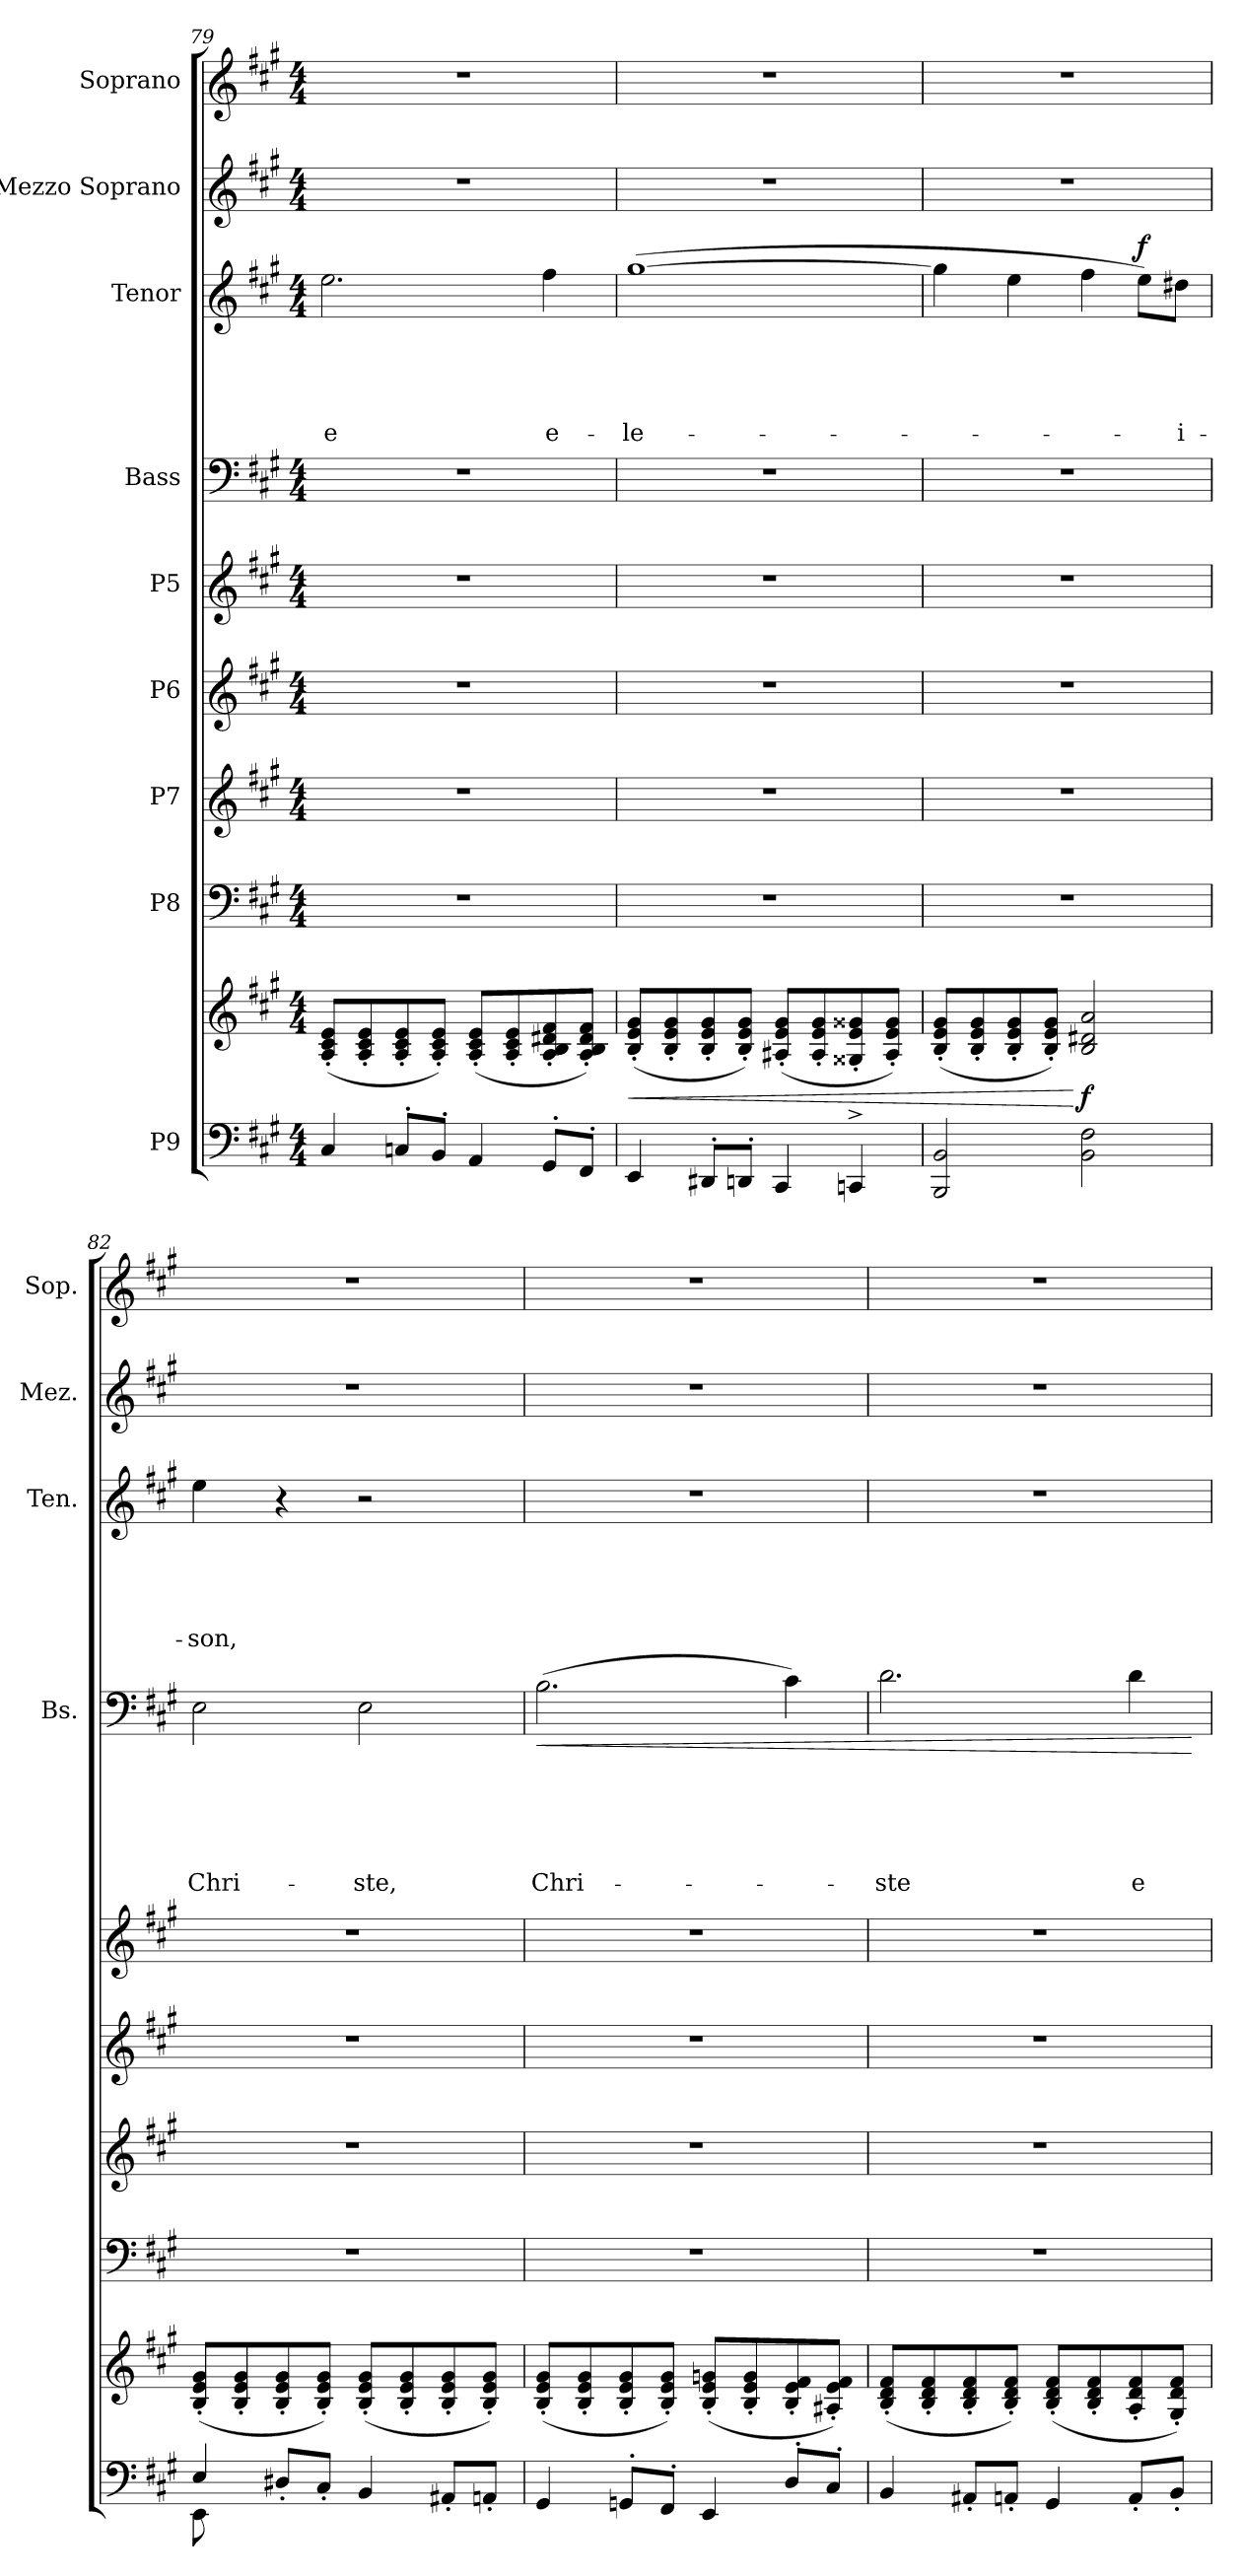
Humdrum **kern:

**kern	**kern	**dynam	**kern	**kern	**kern	**kern	**kern	**text	**text	**text	**text	**text	**text	**dynam	**kern	**text	**text	**text	**text	**text	**dynam	**kern	**kern
*part9	*part9	*part9	*part8	*part7	*part6	*part5	*part4	*part4	*part4	*part4	*part4	*part4	*part4	*part4	*part3	*part3	*part3	*part3	*part3	*part3	*part3	*part2	*part1
*staff10	*staff9	*staff9/10	*staff8	*staff7	*staff6	*staff5	*staff4	*staff4	*staff4	*staff4	*staff4	*staff4	*staff4	*staff4	*staff3	*staff3	*staff3	*staff3	*staff3	*staff3	*staff3	*staff2	*staff1
*I"P9	*	*	*I"P8	*I"P7	*I"P6	*I"P5	*I"Bass	*	*	*	*	*	*	*	*I"Tenor	*	*	*	*	*	*	*I"Mezzo Soprano	*I"Soprano
*	*	*	*	*	*	*	*I'Bs.	*	*	*	*	*	*	*	*I'Ten.	*	*	*	*	*	*	*I'Mez.	*I'Sop.
*clefF4	*clefG2	*	*clefF4	*clefG2	*clefG2	*clefG2	*clefF4	*	*	*	*	*	*	*	*clefG2	*	*	*	*	*	*	*clefG2	*clefG2
*	*	*	*	*ITrd7c12	*	*	*	*	*	*	*	*	*	*	*ITrd7c12	*	*	*	*	*	*	*	*
*k[f#c#g#]	*k[f#c#g#]	*	*k[f#c#g#]	*k[f#c#g#]	*k[f#c#g#]	*k[f#c#g#]	*k[f#c#g#]	*	*	*	*	*	*	*	*k[f#c#g#]	*	*	*	*	*	*	*k[f#c#g#]	*k[f#c#g#]
*A:	*A:	*	*A:	*A:	*A:	*A:	*A:	*	*	*	*	*	*	*	*A:	*	*	*	*	*	*	*A:	*A:
*M4/4	*M4/4	*	*M4/4	*M4/4	*M4/4	*M4/4	*M4/4	*	*	*	*	*	*	*	*M4/4	*	*	*	*	*	*	*M4/4	*M4/4
=79	=79	=79	=79	=79	=79	=79	=79	=79	=79	=79	=79	=79	=79	=79	=79	=79	=79	=79	=79	=79	=79	=79	=79
*^	*^	*	*	*	*	*	*	*	*	*	*	*	*	*	*	*	*	*	*	*	*	*	*
!	!	!	!	!	!	!	!	!	!	!	!	!	!	!	!	!	!	!	!	!	!	!LO:LY:b	!	!	!
4C#/	1ryy	1ryy	(<8A/'> 8c#/'> 8e/'>L	.	1r	1r	1r	1r	1r	.	.	.	.	.	.	.	2.e\	.	.	.	.	-e	.	1r	1r
.	.	.	8A/'> 8c#/'> 8e/'>	.	.	.	.	.	.	.	.	.	.	.	.	.	.	.	.	.	.	.	.	.	.
8Cn'>/L	.	.	8A/'> 8c#/'> 8e/'>	.	.	.	.	.	.	.	.	.	.	.	.	.	.	.	.	.	.	.	.	.	.
8BB'>/J	.	.	8A/'> 8c#/'> 8e/'>J)	.	.	.	.	.	.	.	.	.	.	.	.	.	.	.	.	.	.	.	.	.	.
4AA/	.	.	(<8A/'> 8c#/'> 8e/'>L	.	.	.	.	.	.	.	.	.	.	.	.	.	.	.	.	.	.	.	.	.	.
.	.	.	8A/'> 8c#/'> 8e/'>	.	.	.	.	.	.	.	.	.	.	.	.	.	.	.	.	.	.	.	.	.	.
!	!	!	!	!	!	!	!	!	!	!	!	!	!	!	!	!	!	!	!	!	!	!LO:LY:b	!	!	!
8GG#'>/L	.	.	8A/'> 8B/'> 8d#X/'> 8f#/'>	.	.	.	.	.	.	.	.	.	.	.	.	.	4f#\	.	.	.	.	e-	.	.	.
8FF#'>/J	.	.	8A/'> 8B/'> 8d#/'> 8f#/'>J)	.	.	.	.	.	.	.	.	.	.	.	.	.	.	.	.	.	.	.	.	.	.
=80	=80	=80	=80	=80	=80	=80	=80	=80	=80	=80	=80	=80	=80	=80	=80	=80	=80	=80	=80	=80	=80	=80	=80	=80	=80
!	!	!	!	!LO:HP:b	!	!	!	!	!	!	!	!	!	!	!	!	!	!	!	!	!	!LO:LY:b	!	!	!
4EE/	1ryy	1ryy	(<8B/'> 8e/'> 8g#/'>L	<	1r	1r	1r	1r	1r	.	.	.	.	.	.	.	(>[>1g#	.	.	.	.	-le-	.	1r	1r
.	.	.	8B/'> 8e/'> 8g#/'>	.	.	.	.	.	.	.	.	.	.	.	.	.	.	.	.	.	.	.	.	.	.
8DD#X'>/L	.	.	8B/'> 8e/'> 8g#/'>	.	.	.	.	.	.	.	.	.	.	.	.	.	.	.	.	.	.	.	.	.	.
8DDn'>/J	.	.	8B/'> 8e/'> 8g#/'>J)	.	.	.	.	.	.	.	.	.	.	.	.	.	.	.	.	.	.	.	.	.	.
4CC#/	.	.	(<8A#X/'> 8e/'> 8g#/'>L	.	.	.	.	.	.	.	.	.	.	.	.	.	.	.	.	.	.	.	.	.	.
.	.	.	8A#/'> 8e/'> 8g#/'>	.	.	.	.	.	.	.	.	.	.	.	.	.	.	.	.	.	.	.	.	.	.
4CCn^</	.	.	8G##X/'> 8e/'> 8g##X/'>	.	.	.	.	.	.	.	.	.	.	.	.	.	.	.	.	.	.	.	.	.	.
.	.	.	8A#/'> 8e/'> 8g##/'>J)	.	.	.	.	.	.	.	.	.	.	.	.	.	.	.	.	.	.	.	.	.	.
=81	=81	=81	=81	=81	=81	=81	=81	=81	=81	=81	=81	=81	=81	=81	=81	=81	=81	=81	=81	=81	=81	=81	=81	=81	=81
2BBB/ 2BB/	1ryy	1ryy	(<8B/'> 8e/'> 8g#/'>L	.	1r	1r	1r	1r	1r	.	.	.	.	.	.	.	4g#\]	.	.	.	.	.	.	1r	1r
.	.	.	8B/'> 8e/'> 8g#/'>	.	.	.	.	.	.	.	.	.	.	.	.	.	.	.	.	.	.	.	.	.	.
.	.	.	8B/'> 8e/'> 8g#/'>	.	.	.	.	.	.	.	.	.	.	.	.	.	4e\	.	.	.	.	.	.	.	.
.	.	.	8B/'> 8e/'> 8g#/'>J)	.	.	.	.	.	.	.	.	.	.	.	.	.	.	.	.	.	.	.	.	.	.
!	!	!	!	!LO:DY:n=1:b	!	!	!	!	!	!	!	!	!	!	!	!	!	!	!	!	!	!	!	!	!
2BB\ 2F#\	.	.	2B/ 2d#X/ 2a/	] [ ] f	.	.	.	.	.	.	.	.	.	.	.	.	4f#\	.	.	.	.	.	.	.	.
!	!	!	!	!	!	!	!	!	!	!	!	!	!	!	!	!	!	!	!	!	!	!	!LO:DY:a	!	!
.	.	.	.	.	.	.	.	.	.	.	.	.	.	.	.	.	8e\L)	.	.	.	.	.	f	.	.
!	!	!	!	!	!	!	!	!	!	!	!	!	!	!	!	!	!	!	!	!	!	!LO:LY:b	!	!	!
.	.	.	.	.	.	.	.	.	.	.	.	.	.	.	.	.	8d#X\J	.	.	.	.	-i-	.	.	.
=82	=82	=82	=82	=82	=82	=82	=82	=82	=82	=82	=82	=82	=82	=82	=82	=82	=82	=82	=82	=82	=82	=82	=82	=82	=82
!	!	!	!	!	!	!	!	!	!	!	!	!	!	!	!LO:LY:b	!	!	!	!	!	!	!LO:LY:b	!	!	!
4E/	8EE\	1ryy	(<8B/'> 8e/'> 8g#/'>L	.	1r	1r	1r	1r	2E\	.	.	.	.	.	Chri-	.	4e\	.	.	.	.	-son,	.	1r	1r
.	2..ryy	.	8B/'> 8e/'> 8g#/'>	.	.	.	.	.	.	.	.	.	.	.	.	.	.	.	.	.	.	.	.	.	.
8D#X'</L	.	.	8B/'> 8e/'> 8g#/'>	.	.	.	.	.	.	.	.	.	.	.	.	.	4r	.	.	.	.	.	.	.	.
8C#'</J	.	.	8B/'> 8e/'> 8g#/'>J)	.	.	.	.	.	.	.	.	.	.	.	.	.	.	.	.	.	.	.	.	.	.
!	!	!	!	!	!	!	!	!	!	!	!	!	!	!	!LO:LY:b	!	!	!	!	!	!	!	!	!	!
4BB/	.	.	(<8B/'> 8e/'> 8g#/'>L	.	.	.	.	.	2E\	.	.	.	.	.	-ste,	.	2r	.	.	.	.	.	.	.	.
.	.	.	8B/'> 8e/'> 8g#/'>	.	.	.	.	.	.	.	.	.	.	.	.	.	.	.	.	.	.	.	.	.	.
8AA#X'</L	.	.	8B/'> 8e/'> 8g#/'>	.	.	.	.	.	.	.	.	.	.	.	.	.	.	.	.	.	.	.	.	.	.
8AAn'</J	.	.	8B/'> 8e/'> 8g#/'>J)	.	.	.	.	.	.	.	.	.	.	.	.	.	.	.	.	.	.	.	.	.	.
!!LO:LB:g=z
=83	=83	=83	=83	=83	=83	=83	=83	=83	=83	=83	=83	=83	=83	=83	=83	=83	=83	=83	=83	=83	=83	=83	=83	=83	=83
!	!	!	!	!	!	!	!	!	!	!	!	!	!	!	!LO:LY:b	!LO:HP:b	!	!	!	!	!	!	!	!	!
4GG#/	1ryy	1ryy	(<8B/'> 8e/'> 8g#/'>L	.	1r	1r	1r	1r	(>2.B\	.	.	.	.	.	Chri-	<	1r	.	.	.	.	.	.	1r	1r
.	.	.	8B/'> 8e/'> 8g#/'>	.	.	.	.	.	.	.	.	.	.	.	.	.	.	.	.	.	.	.	.	.	.
8GGn'>/L	.	.	8B/'> 8e/'> 8g#/'>	.	.	.	.	.	.	.	.	.	.	.	.	.	.	.	.	.	.	.	.	.	.
8FF#'>/J	.	.	8B/'> 8e/'> 8g#/'>J)	.	.	.	.	.	.	.	.	.	.	.	.	.	.	.	.	.	.	.	.	.	.
4EE/	.	.	(<8B/'> 8e/'> 8gn/'>L	.	.	.	.	.	.	.	.	.	.	.	.	.	.	.	.	.	.	.	.	.	.
.	.	.	8B/'> 8e/'> 8g/'>	.	.	.	.	.	.	.	.	.	.	.	.	.	.	.	.	.	.	.	.	.	.
8D'>/L	.	.	8B/'> 8e/'> 8f#/'>	.	.	.	.	.	4c#\)	.	.	.	.	.	.	.	.	.	.	.	.	.	.	.	.
8C#'>/J	.	.	8A#X/'> 8e/'> 8f#/'>J)	.	.	.	.	.	.	.	.	.	.	.	.	.	.	.	.	.	.	.	.	.	.
=84	=84	=84	=84	=84	=84	=84	=84	=84	=84	=84	=84	=84	=84	=84	=84	=84	=84	=84	=84	=84	=84	=84	=84	=84	=84
!	!	!	!	!	!	!	!	!	!	!	!	!	!	!	!LO:LY:b	!	!	!	!	!	!	!	!	!	!
4BB/	1ryy	1ryy	(<8B/'> 8d/'> 8f#/'>L	.	1r	1r	1r	1r	2.d\	.	.	.	.	.	-ste	.	1r	.	.	.	.	.	.	1r	1r
.	.	.	8B/'> 8d/'> 8f#/'>	.	.	.	.	.	.	.	.	.	.	.	.	.	.	.	.	.	.	.	.	.	.
8AA#X'>/L	.	.	8B/'> 8d/'> 8f#/'>	.	.	.	.	.	.	.	.	.	.	.	.	.	.	.	.	.	.	.	.	.	.
8AAn'>/J	.	.	8B/'> 8d/'> 8f#/'>J)	.	.	.	.	.	.	.	.	.	.	.	.	.	.	.	.	.	.	.	.	.	.
4GG#/	.	.	(<8B/'> 8d/'> 8f#/'>L	.	.	.	.	.	.	.	.	.	.	.	.	.	.	.	.	.	.	.	.	.	.
.	.	.	8B/'> 8d/'> 8f#/'>	.	.	.	.	.	.	.	.	.	.	.	.	.	.	.	.	.	.	.	.	.	.
!	!	!	!	!	!	!	!	!	!	!	!	!	!	!	!LO:LY:b	!	!	!	!	!	!	!	!	!	!
8AA'>/L	.	.	8A/'> 8d/'> 8f#/'>	.	.	.	.	.	4d\	.	.	.	.	.	e-	.	.	.	.	.	.	.	.	.	.
8BB'>/J	.	.	8G#/'> 8d/'> 8f#/'>J)	.	.	.	.	.	.	.	.	.	.	.	.	.	.	.	.	.	.	.	.	.	.
*v	*v	*	*	*	*	*	*	*	*	*	*	*	*	*	*	*	*	*	*	*	*	*	*	*	*
*	*v	*v	*	*	*	*	*	*	*	*	*	*	*	*	*	*	*	*	*	*	*	*	*	*
.	.	.	.	.	.	.	.	.	.	.	.	.	.	[	.	.	.	.	.	.	.	.	.
=	=	=	=	=	=	=	=	=	=	=	=	=	=	=	=	=	=	=	=	=	=	=	=
*-	*-	*-	*-	*-	*-	*-	*-	*-	*-	*-	*-	*-	*-	*-	*-	*-	*-	*-	*-	*-	*-	*-	*-
